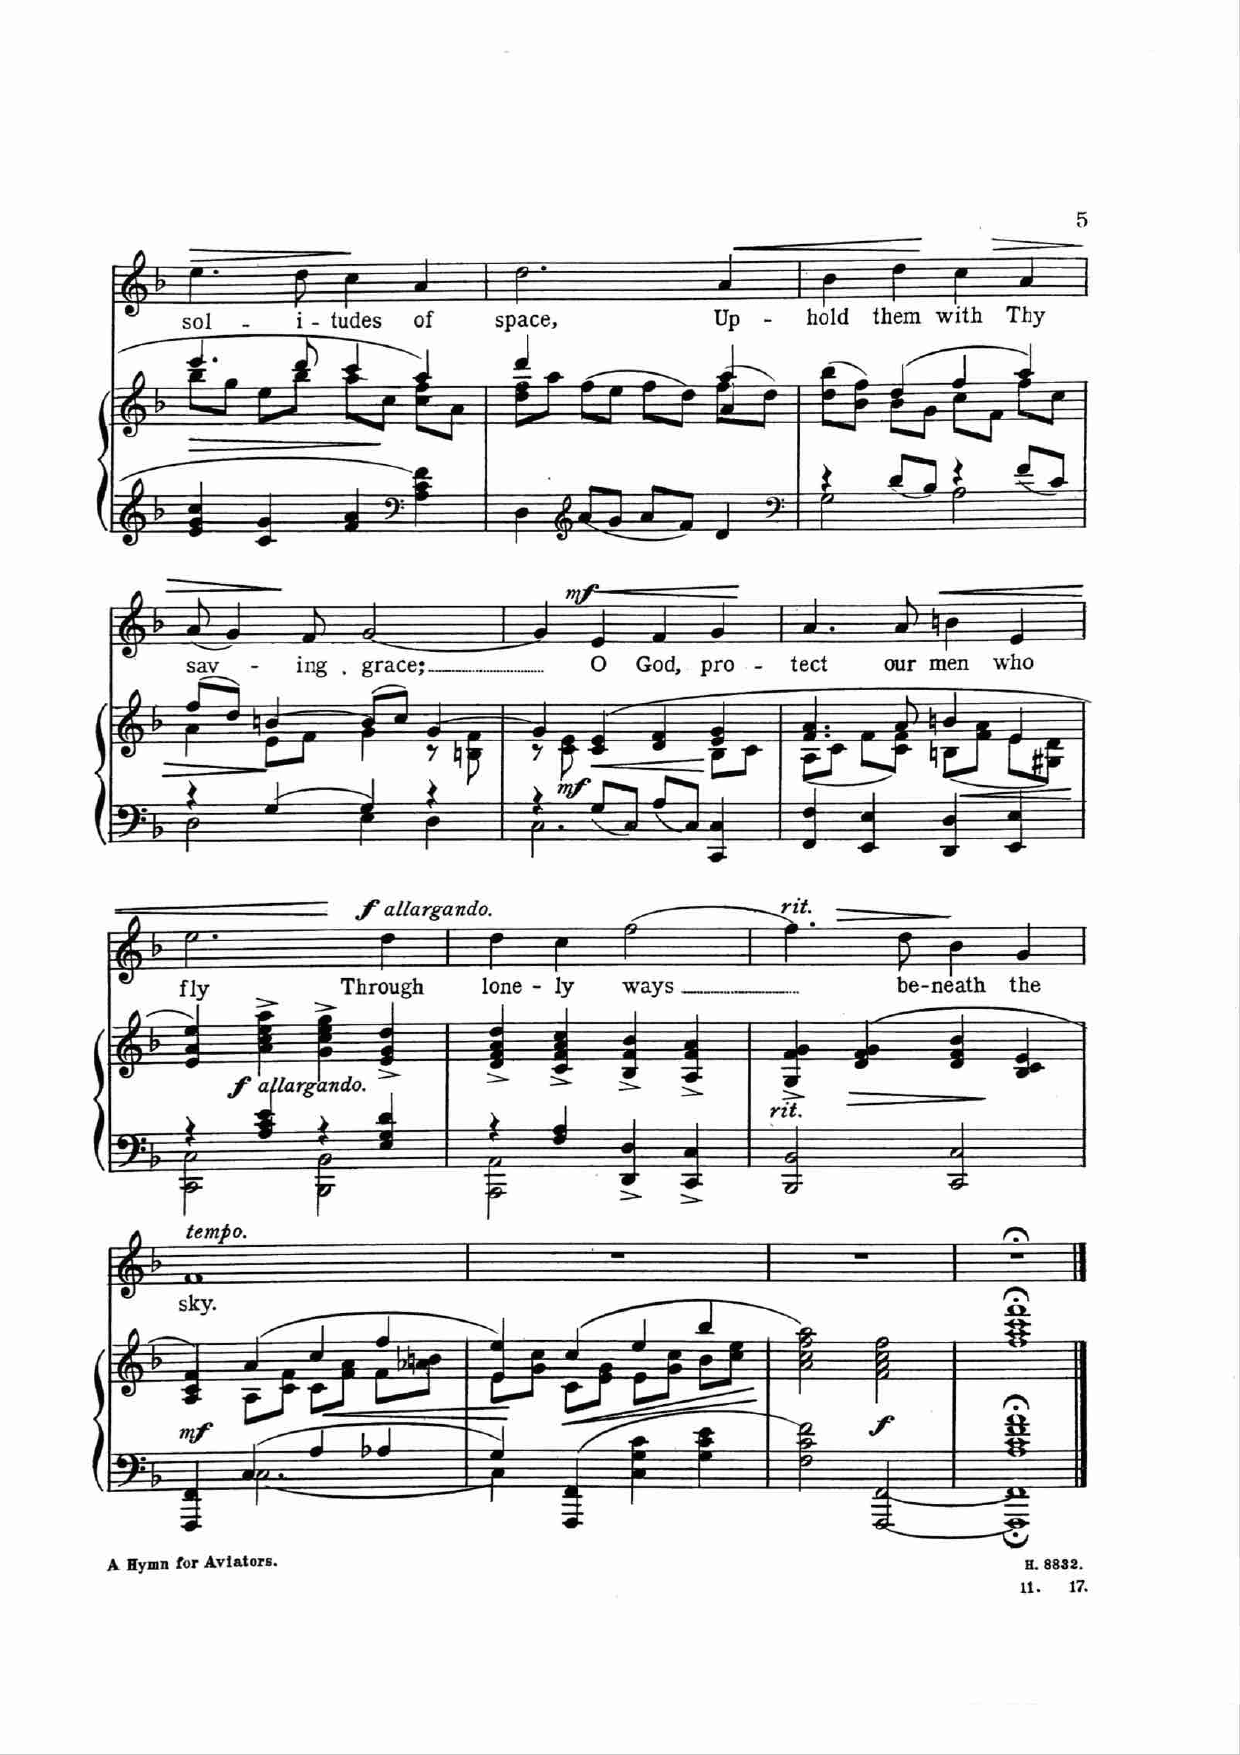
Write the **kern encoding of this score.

**kern	**kern	**dynam	**kern	**text	**dynam
*part2	*part2	*part2	*part1	*part1	*part1
*staff3	*staff2	*staff2/3	*staff1	*staff1	*staff1
*I"Piano	*	*	*I"Voice	*	*
*I'Pno	*	*	*	*	*
*clefG2	*clefG2	*	*clefG2	*	*
*k[b-]	*k[b-]	*	*k[b-]	*	*
*M4/4	*M4/4	*	*M4/4	*	*
=43	=43	=43	=43	=43	=43
!	!	!LO:HP:b	!	!	!LO:HP:b
*	*^	*	*	*	*
4e/ 4g/ 4cc/	4.eee/	8bb-\L	>	4.ee\	sol-	>
.	.	8gg\J	.	.	.	.
4c/ 4g/	.	8ee\L	.	.	.	.
.	8ddd/	8bb-\J	.	8dd\	-i-	.
4f/ 4a/	4ccc/	8aa\L	.	4cc\	-tudes	]
.	.	8cc\J	.	.	.	.
*clefF4	*	*	*	*	*	*
4A\ 4c\ 4f\	4aa/	8cc\ 8ff\L	.	4a/	of	.
.	.	8a\J	.	.	.	.
=44	=44	=44	=44	=44	=44	=44
4D\	4ddd/	8dd\ 8ff\L	.	2.dd\	space,	.
.	.	8aa\J	.	.	.	.
*clefG2	*	*	*	*	*	*
8a/L	4ryy	(>8ff\L	.	.	.	.
8g/J	.	8ee\J	.	.	.	.
8a/L	4ryy	8ff\L	.	.	.	.
8f/J	.	8dd\J)	.	.	.	.
!	!	!	!	!	!	!LO:HP:b
4d/	4a/ 4aa/	(>8ff\L	.	4a/	Up-	<
.	.	8dd\J)	.	.	.	.
=45	=45	=45	=45	=45	=45	=45
*clefF4	*	*	*	*	*	*
*^	*	*	*	*	*	*
4r	2G\	4ryy	(>8dd\ 8bb-\L	.	4b-\	-hold	.
.	.	.	8b-\ 8ff\J)	.	.	.	.
8d/L	.	(4dd/	8b-\L	.	4dd\	them	.
8B-/J	.	.	8g\J	.	.	.	.
!	!	!	!	!	!	!	!LO:HP:n=1:b
4r	2A\	4ff/	8cc\L	.	4cc\	with	[ >
.	.	.	8f\J	.	.	.	.
8f/L	.	4aa/)	8ff\L	.	4a/	Thy	.
8c/J	.	.	8cc\J	.	.	.	.
*v	*v	*	*	*	*	*	*
*	*v	*v	*	*	*	*
.	.	.	.	.	]
=46	=46	=46	=46	=46	=46
*^	*	*	*	*	*
!	!	!	!LO:HP:b	!	!	!LO:HP:b
*	*	*^	*	*	*	*
4r	2D\	(8ff/L	4a\	>	(8a/	sav-	>
.	.	8dd/J)	.	.	4g/)	.	.
[4G/	.	[4bn/	8e\L	.	.	.	.
.	.	.	8f\J	]	8f/	-ing	]
4G/]	4E\	(8b/L]	4g\	.	[2g/	grace;	.
.	.	8cc/J)	.	.	.	.	.
4r	4D\	[4g/	8r	.	.	.	.
.	.	.	8Bn\ 8f\	.	.	.	.
=47	=47	=47	=47	=47	=47	=47	=47
4r	2.C\	4g/]	8r	.	4g/]	.	.
!	!	!	!	!LO:DY:b	!	!	!
.	.	.	8c\ 8e\	mf	.	.	.
!	!	!	!	!LO:HP:b	!	!	!LO:HP:b
!	!	!	!	!	!	!	!LO:DY:n=1:a
8G/L	.	(4c/ 4e/	2ryy	<	4e/	O	< mf
8C/J	.	.	.	.	.	.	.
8A/L	.	4d/ 4f/	.	.	4f/	God,	.
8C/J	.	.	.	.	.	.	.
4CC/ 4C/	4ryy	4e/ 4g/	8B-\L	]	4g/	pro-	.
.	.	.	8c\J	.	.	.	.
*v	*v	*	*	*	*	*	*
*	*v	*v	*	*	*	*
.	.	.	.	.	[
=48	=48	=48	=48	=48	=48
*	*^	*	*	*	*
4FF/ 4F/	4.f/ 4.a/	(8A\L	.	4.a/	-tect	.
.	.	8c\J	.	.	.	.
4EE/ 4E/	.	8f\L	.	.	.	.
.	8a/	8c\ 8f\J)	.	8a/	our	.
!	!	!	!LO:HP:b	!	!	!LO:HP:b
4DD/ 4D/	4bn/	(8Bn\L	<	4bn\	men	<
.	.	8f\ 8a\J	.	.	.	.
4EE/ 4E/	4e/	8e\L	.	4e/	who	.
.	.	8G#X\ 8d\J)	.	.	.	.
*	*v	*v	*	*	*	*
.	.	[	.	.	.
=49	=49	=49	=49	=49	=49
*^	*	*	*	*	*
4r	2CC\ 2C\	4e/ 4a/ 4ee/)	.	2.ee\	fly	.
!	!	!LO:TX:i:t=allargando	!	!	!	!
!	!	!	!LO:DY:b	!	!	!
4A/ 4c/ 4e/	.	4a\^ 4cc\^ 4ee\^ 4aa\^	f	.	.	.
4r	2BBB-\ 2BB-\	4g\^ 4cc\^ 4ee\^ 4gg\^	.	.	.	.
!	!	!	!	!LO:TX:i:t=allargando	!	!
!	!	!	!	!	!	!LO:DY:n=1:a
4E/ 4G/ 4d/	.	4e/^ 4g/^ 4dd/^	.	4dd\	Through	[ f
=50	=50	=50	=50	=50	=50	=50
4r	2AAA\ 2AA\	4d/^ 4f/^ 4a/^ 4dd/^	.	4dd\	lone-	.
4F/ 4A/	.	4c/^ 4f/^ 4a/^ 4cc/^	.	4cc\	-ly	.
4D^</	4DD/	4B-/^ 4f/^ 4b-/^	.	[2ff\	ways	.
4C^</	4CC/	4A/^ 4f/^ 4a/^	.	.	.	.
=51	=51	=51	=51	=51	=51	=51
!	!	!	!	!LO:TX:i:t=rit.	!	!
!	!	!LO:TX:i:t=rit.	!	!	!	!
!	!	!	!	!	!	!LO:HP:b
*v	*v	*	*	*	*	*
2BBB-/ 2BB-/	4G/^ 4f/^ 4g/^	.	4.ff\]	.	>
!	!	!LO:HP:b	!	!	!
.	(>4d/ 4f/ 4g/	>	.	.	.
.	.	.	8dd\	be-	.
2CC/ 2C/	4d/ 4f/ 4b-/	.	4b-\	-neath	]
.	4B-/ 4c/ 4e/	[	4g/	the	.
=52	=52	=52	=52	=52	=52
*^	*^	*	*	*	*
!	!	!	!	!	!LO:TX:a:B:t=tempo	!	!
!	!	!	!	!LO:DY:b	!	!	!
4FFF/ 4FF/	4ryy	4A/ 4c/ 4f/)	4ryy	mf	1f	sky.	.
4C/	[2.C\	(4a/	8A\L	.	.	.	.
.	.	.	8c\ 8f\J	.	.	.	.
!	!	!	!	!LO:HP:b	!	!	!
4A/	.	4cc/	8c\L	<	.	.	.
.	.	.	8f\ 8a\J	.	.	.	.
4A-X/	.	4ff/	8f\L	.	.	.	.
.	.	.	8a-X\ 8bn\J	.	.	.	.
=53	=53	=53	=53	=53	=53	=53	=53
4G/	4C\]	4e/ 4ee/)	8e\L	.	1r	.	.
.	.	.	8g\ 8cc\J	.	.	.	.
4FFF/ 4FF/	2.ryy	(4cc/	8c\L	]	.	.	.
.	.	.	8e\ 8g\J	.	.	.	.
4C\ 4G\ 4c\	.	4ee/	8e\L	.	.	.	.
.	.	.	8g\ 8cc\J	.	.	.	.
4G\ 4c\ 4e\	.	4bb-/	8b-\L	.	.	.	.
.	.	.	8cc\ 8ee\J	.	.	.	.
*v	*v	*	*	*	*	*	*
*	*v	*v	*	*	*	*
.	.	[	.	.	.
=54	=54	=54	=54	=54	=54
2F\ 2c\ 2f\	2a\ 2cc\ 2ff\ 2aa\)	.	1r	.	.
!	!	!LO:DY:b	!	!	!
[<2FFF/ [<2FF/	2f\ 2a\ 2cc\ 2ff\	f	.	.	.
=55	=55	=55	=55	=55	=55
*^	*	*	*	*	*
1A;< 1c;< 1f;< 1a;<	1FFF]; 1FF];	1ff;< 1aa;< 1ccc;< 1fff;<	.	1r;<	.	.
*v	*v	*	*	*	*	*
==	==	==	==	==	==
*-	*-	*-	*-	*-	*-
